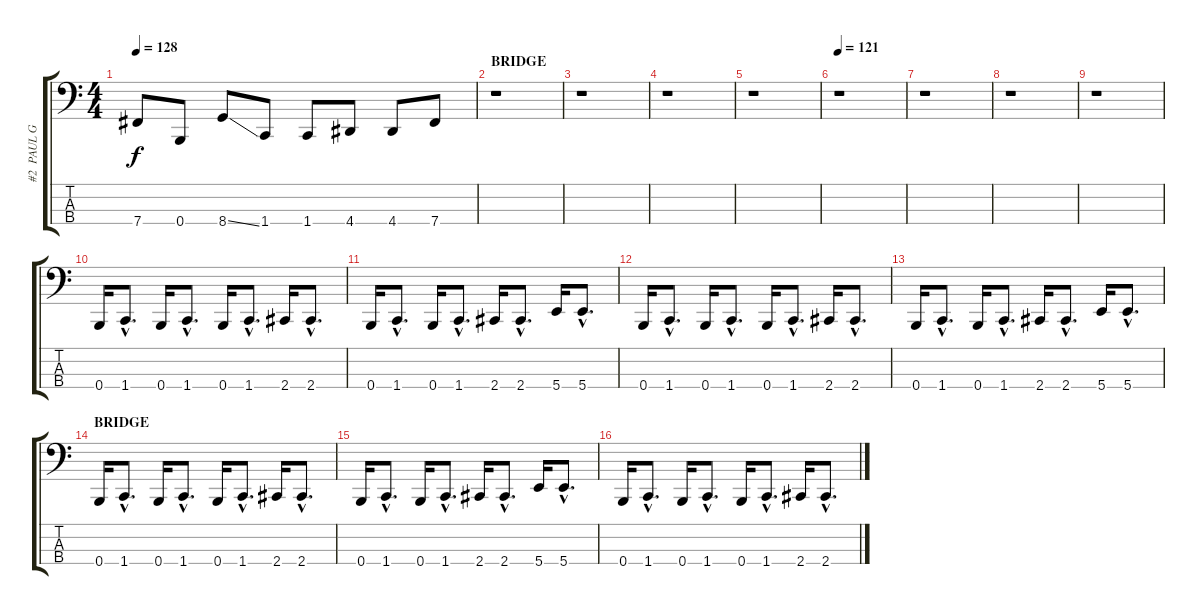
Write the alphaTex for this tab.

\track ("#2  PAUL GREY " "#2  PAUL G") {instrument electricbasspick}
\staff {score tabs}
\tuning (E2 B1 Gb1 B0) {hide}
\ts (4 4)
\tempo 128
\clef f4
\ks c
7.4.8{dy f} 0.4.8 8.4{ss}.8 1.4.8 1.4.8 4.4.8 4.4.8 7.4.8 |
\section ("" "BRIDGE")
r.1 |
r.1 |
r.1 |
r.1 |
\section ("" "")
\tempo 121
r.1 |
r.1 |
r.1 |
r.1 |
0.4.16 1.4{hac}.8{d} 0.4.16 1.4{hac}.8{d} 0.4.16 1.4{hac}.8{d} 2.4.16 2.4{hac}.8{d} |
0.4.16 1.4{hac}.8{d} 0.4.16 1.4{hac}.8{d} 2.4.16 2.4{hac}.8{d} 5.4.16 5.4{hac}.8{d} |
0.4.16 1.4{hac}.8{d} 0.4.16 1.4{hac}.8{d} 0.4.16 1.4{hac}.8{d} 2.4.16 2.4{hac}.8{d} |
0.4.16 1.4{hac}.8{d} 0.4.16 1.4{hac}.8{d} 2.4.16 2.4{hac}.8{d} 5.4.16 5.4{hac}.8{d} |
\section ("" "BRIDGE")
0.4.16 1.4{hac}.8{d} 0.4.16 1.4{hac}.8{d} 0.4.16 1.4{hac}.8{d} 2.4.16 2.4{hac}.8{d} |
0.4.16 1.4{hac}.8{d} 0.4.16 1.4{hac}.8{d} 2.4.16 2.4{hac}.8{d} 5.4.16 5.4{hac}.8{d} |
0.4.16 1.4{hac}.8{d} 0.4.16 1.4{hac}.8{d} 0.4.16 1.4{hac}.8{d} 2.4.16 2.4{hac}.8{d}
